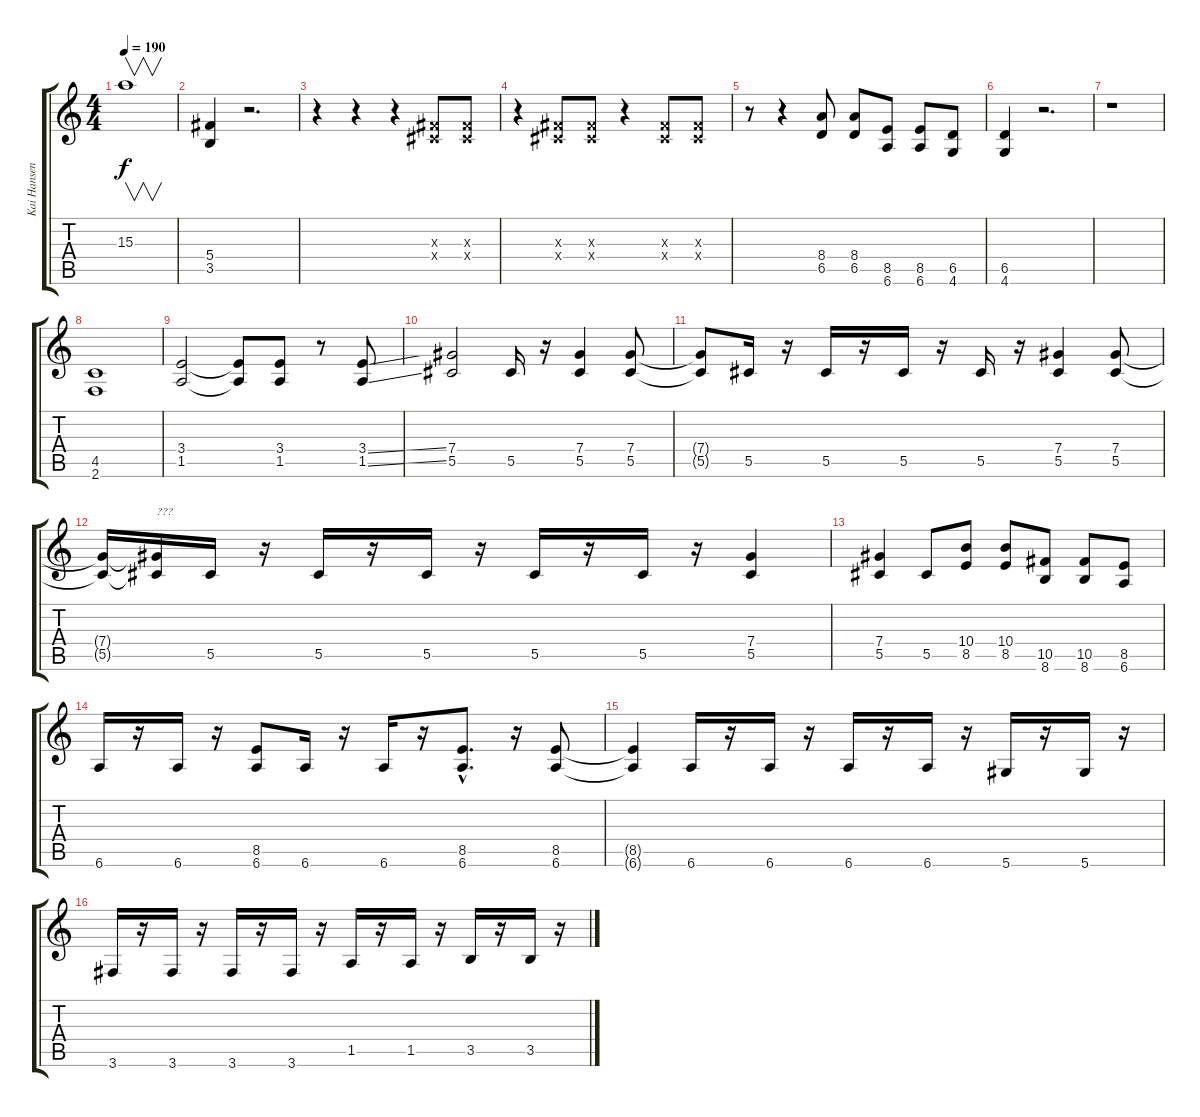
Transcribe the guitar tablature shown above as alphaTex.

\track ("Kai Hansen" "Kai Hansen") {instrument distortionguitar}
\staff {score tabs}
\tuning (Eb4 Bb3 Gb3 Db3 Ab2 Eb2) {hide}
\ts (4 4)
\tempo 190
\clef g2
\ks c
15.3.1{v dy f} |
(5.4 3.5).4 r.2{d} |
r.4 r.4 r.4 (0.3{x} 0.4{x}).8 (0.3{x} 0.4{x}).8 |
r.4 (0.3{x} 0.4{x}).8 (0.3{x} 0.4{x}).8 r.4 (0.3{x} 0.4{x}).8 (0.3{x} 0.4{x}).8 |
r.8 r.4 (8.4 6.5).8 (8.4 6.5).8 (8.5 6.6).8 (8.5 6.6).8 (6.5 4.6).8 |
(6.5 4.6).4 r.2{d} |
r.1 |
(4.5 2.6).1 |
(3.4 1.5).2 (3.4{t} 1.5{t}).8 (3.4 1.5).8 r.8 (3.4{ss} 1.5{ss}).8 |
(7.4 5.5).2 5.5.16 r.16 (7.4 5.5).4 (7.4 5.5).8 |
(7.4{t} 5.5{t}).8 5.5.16 r.16 5.5.16 r.16 5.5.16 r.16 5.5.16 r.16 (7.4 5.5).4 (7.4 5.5).8 |
(7.4{t} 5.5{t}).16 (7.4{t} 5.5{t}).16{txt "???"} 5.5.16 r.16 5.5.16 r.16 5.5.16 r.16 5.5.16 r.16 5.5.16 r.16 (7.4 5.5).4 |
(7.4 5.5).4 5.5.8 (10.4 8.5).8 (10.4 8.5).8 (10.5 8.6).8 (10.5 8.6).8 (8.5 6.6).8 |
6.6.16 r.16 6.6.16 r.16 (8.5 6.6).8 6.6.16 r.16 6.6.16 r.16 (8.5{hac} 6.6{hac}).8{d} r.16 (8.5 6.6).8 |
(8.5{t} 6.6{t}).4 6.6.16 r.16 6.6.16 r.16 6.6.16 r.16 6.6.16 r.16 5.6.16 r.16 5.6.16 r.16 |
3.6.16 r.16 3.6.16 r.16 3.6.16 r.16 3.6.16 r.16 1.5.16 r.16 1.5.16 r.16 3.5.16 r.16 3.5.16 r.16
